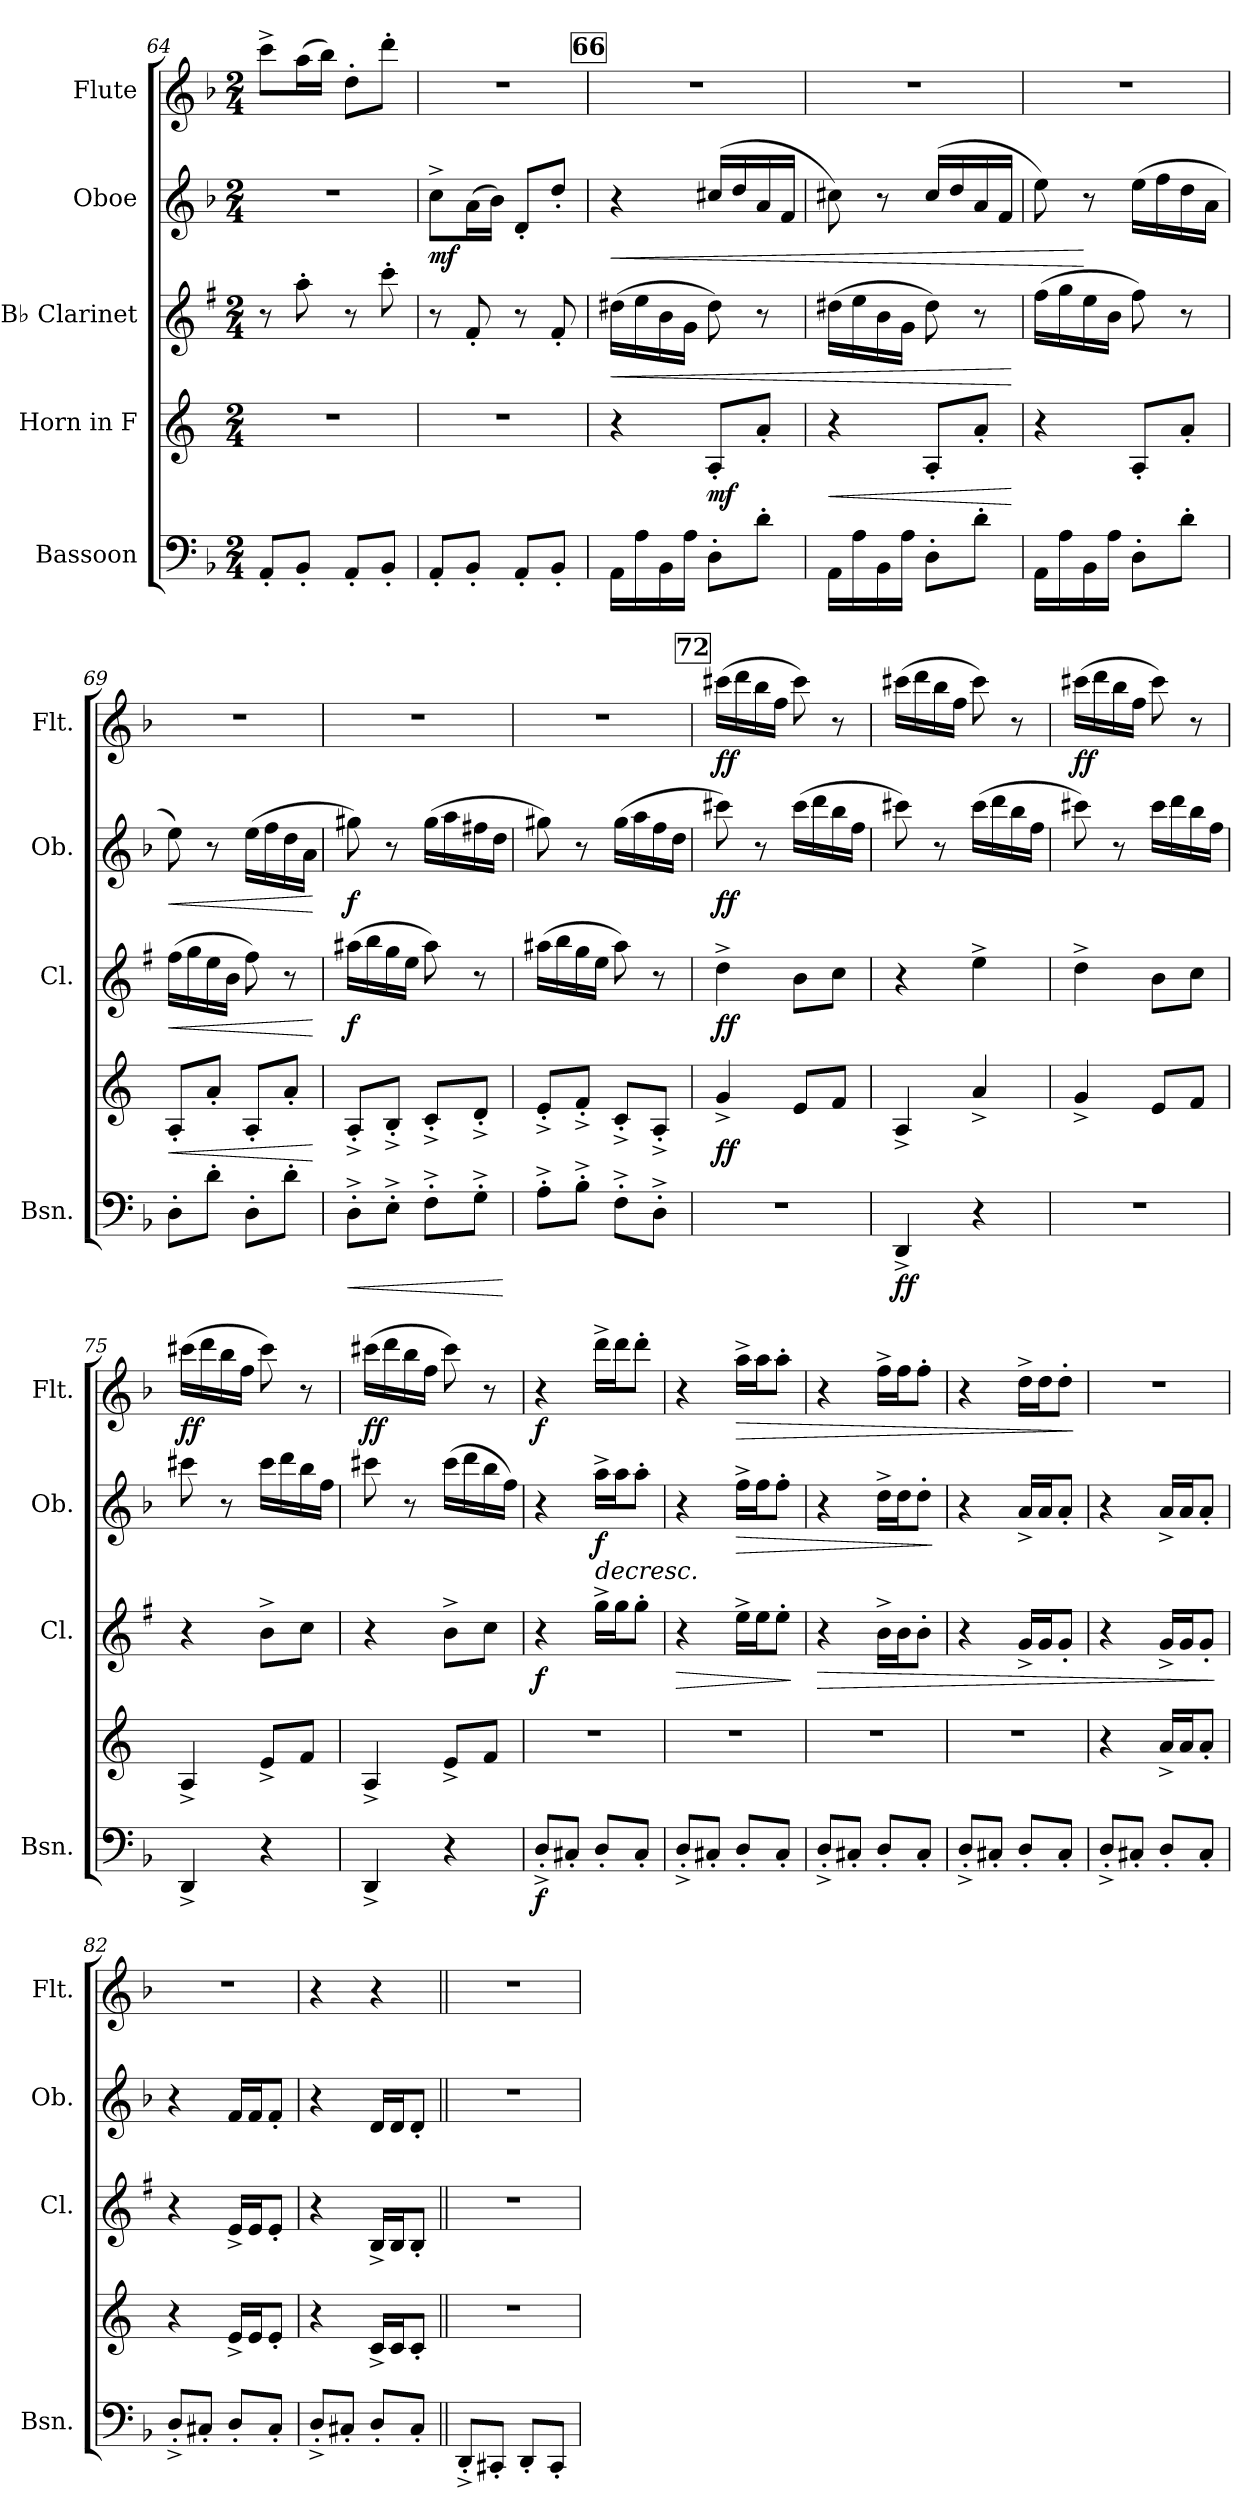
**kern	**dynam	**kern	**dynam	**kern	**dynam	**kern	**dynam	**kern	**dynam
*part5	*part5	*part4	*part4	*part3	*part3	*part2	*part2	*part1	*part1
*staff5	*staff5	*staff4	*staff4	*staff3	*staff3	*staff2	*staff2	*staff1	*staff1
*I"Bassoon	*	*I"Horn in F	*	*I"B♭ Clarinet	*	*I"Oboe	*	*I"Flute	*
*I'Bsn.	*	*	*	*I'Cl.	*	*I'Ob.	*	*I'Flt.	*
*clefF4	*	*clefG2	*	*clefG2	*	*clefG2	*	*clefG2	*
*	*	*ITrd4c7	*	*ITrd1c2	*	*	*	*	*
*k[b-]	*	*k[b-]	*	*k[b-]	*	*k[b-]	*	*k[b-]	*
*M2/4	*	*M2/4	*	*M2/4	*	*M2/4	*	*M2/4	*
=64	=64	=64	=64	=64	=64	=64	=64	=64	=64
8AA'/L	.	2r	.	8r	.	2r	.	8ccc^\L	.
8BB-'/J	.	.	.	8gg'\	.	.	.	(16aa\L	.
.	.	.	.	.	.	.	.	16bb-\JJ)	.
8AA'/L	.	.	.	8r	.	.	.	8dd'\L	.
8BB-'/J	.	.	.	8bb-'\	.	.	.	8ddd'\J	.
=65	=65	=65	=65	=65	=65	=65	=65	=65	=65
!	!	!	!	!	!	!	!LO:DY:b	!	!
8AA'/L	.	2r	.	8r	.	8cc^\L	mf	2r	.
8BB-'/J	.	.	.	8e'/	.	(16a\L	.	.	.
.	.	.	.	.	.	16b-\JJ)	.	.	.
8AA'/L	.	.	.	8r	.	8d'/L	.	.	.
8BB-'/J	.	.	.	8e'/	.	8dd'/J	.	.	.
!!LO:REH:place=s1:a:B:fs=14:t=66
=66	=66	=66	=66	=66	=66	=66	=66	=66	=66
!	!	!	!	!	!LO:HP:b	!	!LO:HP:b	!	!
16AA\LL	.	4r	.	(16cc#X\LL	<	4r	<	2r	.
16A\	.	.	.	16dd\	.	.	.	.	.
16BB-\	.	.	.	16a\	.	.	.	.	.
16A\JJ	.	.	.	16f\JJ	.	.	.	.	.
!	!	!	!LO:DY:b	!	!	!	!	!	!
8D'\L	.	8D'/L	mf	8cc#\)	.	(16cc#X/LL	.	.	.
.	.	.	.	.	.	16dd/	.	.	.
8d'\J	.	8d'/J	.	8r	.	16a/	.	.	.
.	.	.	.	.	.	16f/JJ	.	.	.
!!LO:LB:g=z
=67	=67	=67	=67	=67	=67	=67	=67	=67	=67
!	!	!	!LO:HP:b	!	!	!	!	!	!
16AA\LL	.	4r	<	(16cc#X\LL	.	8cc#X\)	.	2r	.
16A\	.	.	.	16dd\	.	.	.	.	.
16BB-\	.	.	.	16a\	.	8r	.	.	.
16A\JJ	.	.	.	16f\JJ	.	.	.	.	.
8D'\L	.	8D'/L	.	8cc#\)	.	(16cc#/LL	.	.	.
.	.	.	.	.	.	16dd/	.	.	.
8d'\J	.	8d'/J	.	8r	.	16a/	.	.	.
.	.	.	.	.	.	16f/JJ	.	.	.
.	.	.	[	.	[	.	.	.	.
=68	=68	=68	=68	=68	=68	=68	=68	=68	=68
16AA\LL	.	4r	.	(16ee\LL	.	8ee\)	.	2r	.
16A\	.	.	.	16ff\	.	.	.	.	.
16BB-\	.	.	.	16dd\	.	8r	[	.	.
16A\JJ	.	.	.	16a\JJ	.	.	.	.	.
8D'\L	.	8D'/L	.	8ee\)	.	(16ee\LL	.	.	.
.	.	.	.	.	.	16ff\	.	.	.
8d'\J	.	8d'/J	.	8r	.	16dd\	.	.	.
.	.	.	.	.	.	16a\JJ	.	.	.
=69	=69	=69	=69	=69	=69	=69	=69	=69	=69
!	!	!	!LO:HP:b	!	!LO:HP:b	!	!LO:HP:b	!	!
8D'\L	.	8D'/L	<	(16ee\LL	<	8ee\)	<	2r	.
.	.	.	.	16ff\	.	.	.	.	.
8d'\J	.	8d'/J	.	16dd\	.	8r	.	.	.
.	.	.	.	16a\JJ	.	.	.	.	.
8D'\L	.	8D'/L	.	8ee\)	.	(16ee\LL	.	.	.
.	.	.	.	.	.	16ff\	.	.	.
8d'\J	.	8d'/J	.	8r	.	16dd\	.	.	.
.	.	.	.	.	.	16a\JJ	.	.	.
.	.	.	[	.	[	.	[	.	.
=70	=70	=70	=70	=70	=70	=70	=70	=70	=70
!	!LO:HP:b	!	!	!	!LO:DY:b	!	!LO:DY:b	!	!
8D'^\L	<	8D'^/L	.	(16gg#X\LL	f	8gg#X\)	f	2r	.
.	.	.	.	16aa\	.	.	.	.	.
8E'^\J	.	8E'^/J	.	16ff\	.	8r	.	.	.
.	.	.	.	16dd\JJ	.	.	.	.	.
8F'^\L	.	8F'^/L	.	8gg#\)	.	(16gg#\LL	.	.	.
.	.	.	.	.	.	16aa\	.	.	.
8G'^\J	.	8G'^/J	.	8r	.	16ff#X\	.	.	.
.	.	.	.	.	.	16dd\JJ	.	.	.
.	[	.	.	.	.	.	.	.	.
!!LO:PB:g=z
=71	=71	=71	=71	=71	=71	=71	=71	=71	=71
8A'^\L	.	8A'^/L	.	(16gg#X\LL	.	8gg#X\)	.	2r	.
.	.	.	.	16aa\	.	.	.	.	.
8B-'^\J	.	8B-'^/J	.	16ff\	.	8r	.	.	.
.	.	.	.	16dd\JJ	.	.	.	.	.
8F'^\L	.	8F'^/L	.	8gg#\)	.	(16gg#\LL	.	.	.
.	.	.	.	.	.	16aa\	.	.	.
8D'^\J	.	8D'^/J	.	8r	.	16ff\	.	.	.
.	.	.	.	.	.	16dd\JJ	.	.	.
!!LO:REH:place=s1:a:B:fs=14:t=72
=72	=72	=72	=72	=72	=72	=72	=72	=72	=72
!	!	!	!LO:DY:b	!	!LO:DY:b	!	!LO:DY:b	!	!LO:DY:b
2r	.	4c^/	ff	4cc^\	ff	8ccc#X\)	ff	(16ccc#X\LL	ff
.	.	.	.	.	.	.	.	16ddd\	.
.	.	.	.	.	.	8r	.	16bb-\	.
.	.	.	.	.	.	.	.	16ff\JJ	.
.	.	8A/L	.	8a\L	.	(16ccc#\LL	.	8ccc#\)	.
.	.	.	.	.	.	16ddd\	.	.	.
.	.	8B-/J	.	8b-\J	.	16bb-\	.	8r	.
.	.	.	.	.	.	16ff\JJ	.	.	.
=73	=73	=73	=73	=73	=73	=73	=73	=73	=73
!	!LO:DY:b	!	!	!	!	!	!	!	!
4DD^/	ff	4D^/	.	4r	.	8ccc#X\)	.	(16ccc#X\LL	.
.	.	.	.	.	.	.	.	16ddd\	.
.	.	.	.	.	.	8r	.	16bb-\	.
.	.	.	.	.	.	.	.	16ff\JJ	.
4r	.	4d^/	.	4dd^\	.	(16ccc#\LL	.	8ccc#\)	.
.	.	.	.	.	.	16ddd\	.	.	.
.	.	.	.	.	.	16bb-\	.	8r	.
.	.	.	.	.	.	16ff\JJ	.	.	.
=74	=74	=74	=74	=74	=74	=74	=74	=74	=74
!	!	!	!	!	!	!	!	!	!LO:DY:b
2r	.	4c^/	.	4cc^\	.	8ccc#X\)	.	(16ccc#X\LL	ff
.	.	.	.	.	.	.	.	16ddd\	.
.	.	.	.	.	.	8r	.	16bb-\	.
.	.	.	.	.	.	.	.	16ff\JJ	.
.	.	8A/L	.	8a\L	.	16ccc#\LL	.	8ccc#\)	.
.	.	.	.	.	.	16ddd\	.	.	.
.	.	8B-/J	.	8b-\J	.	16bb-\	.	8r	.
.	.	.	.	.	.	16ff\JJ	.	.	.
!!LO:LB:g=z
=75	=75	=75	=75	=75	=75	=75	=75	=75	=75
!	!	!	!	!	!	!	!	!	!LO:DY:b
4DD^/	.	4D^/	.	4r	.	8ccc#X\	.	(16ccc#X\LL	ff
.	.	.	.	.	.	.	.	16ddd\	.
.	.	.	.	.	.	8r	.	16bb-\	.
.	.	.	.	.	.	.	.	16ff\JJ	.
4r	.	8A^/L	.	8a^\L	.	16ccc#\LL	.	8ccc#\)	.
.	.	.	.	.	.	16ddd\	.	.	.
.	.	8B-/J	.	8b-\J	.	16bb-\	.	8r	.
.	.	.	.	.	.	16ff\JJ	.	.	.
=76	=76	=76	=76	=76	=76	=76	=76	=76	=76
!	!	!	!	!	!	!	!	!	!LO:DY:b
4DD^/	.	4D^/	.	4r	.	8ccc#X\	.	(16ccc#X\LL	ff
.	.	.	.	.	.	.	.	16ddd\	.
.	.	.	.	.	.	8r	.	16bb-\	.
.	.	.	.	.	.	.	.	16ff\JJ	.
4r	.	8A^/L	.	8a^\L	.	(16ccc#\LL	.	8ccc#\)	.
.	.	.	.	.	.	16ddd\	.	.	.
.	.	8B-/J	.	8b-\J	.	16bb-\	.	8r	.
.	.	.	.	.	.	16ff\JJ)	.	.	.
=77	=77	=77	=77	=77	=77	=77	=77	=77	=77
!	!LO:DY:b	!	!	!	!LO:DY:b	!	!	!	!LO:DY:b
8D'^/L	f	2r	.	4r	f	4r	.	4r	f
8C#X'/J	.	.	.	.	.	.	.	.	.
!	!	!	!	!	!	!	!LO:HP:b	!	!
!	!	!	!	!	!	!	!LO:DY:n=1:b	!	!
8D'/L	.	.	.	16ff^\LL	.	16aa^\LL	> f	16ddd^\LL	.
.	.	.	.	16ff\J	.	16aa\J	.	16ddd\J	.
8C#'/J	.	.	.	8ff'\J	.	8aa'\J	.	8ddd'\J	.
=78	=78	=78	=78	=78	=78	=78	=78	=78	=78
!	!	!	!	!	!LO:HP:b	!	!	!	!
8D'^/L	.	2r	.	4r	>	4r	.	4r	.
8C#X'/J	.	.	.	.	.	.	.	.	.
!	!	!	!	!	!	!	!LO:HP:b	!	!LO:HP:b
8D'/L	.	.	.	16dd^\LL	.	16ff^\LL	>	16aa^\LL	>
.	.	.	.	16dd\J	.	16ff\J	.	16aa\J	.
8C#'/J	.	.	.	8dd'\J	.	8ff'\J	.	8aa'\J	.
.	.	.	.	.	]	.	.	.	.
=79	=79	=79	=79	=79	=79	=79	=79	=79	=79
!	!	!	!	!	!LO:HP:b	!	!	!	!
8D'^/L	.	2r	.	4r	>	4r	.	4r	.
8C#X'/J	.	.	.	.	.	.	.	.	.
8D'/L	.	.	.	16a^\LL	.	16dd^\LL	.	16ff^\LL	.
.	.	.	.	16a\J	.	16dd\J	.	16ff\J	.
8C#'/J	.	.	.	8a'\J	.	8dd'\J	.	8ff'\J	.
.	.	.	.	.	.	.	]	.	.
!!LO:PB:g=z
=80	=80	=80	=80	=80	=80	=80	=80	=80	=80
8D'^/L	.	2r	.	4r	.	4r	.	4r	.
8C#X'/J	.	.	.	.	.	.	.	.	.
8D'/L	.	.	.	16f^/LL	.	16a^/LL	.	16dd^\LL	.
.	.	.	.	16f/J	.	16a/J	.	16dd\J	.
8C#'/J	.	.	.	8f'/J	.	8a'/J	.	8dd'\J	.
.	.	.	.	.	.	.	]	.	]
=81	=81	=81	=81	=81	=81	=81	=81	=81	=81
8D'^/L	.	4r	.	4r	.	4r	.	2r	.
8C#X'/J	.	.	.	.	.	.	.	.	.
8D'/L	.	16d^/LL	.	16f^/LL	.	16a^/LL	.	.	.
.	.	16d/J	.	16f/J	.	16a/J	.	.	.
8C#'/J	.	8d'/J	.	8f'/J	.	8a'/J	.	.	.
.	.	.	.	.	]	.	.	.	.
=82	=82	=82	=82	=82	=82	=82	=82	=82	=82
8D'^/L	.	4r	.	4r	.	4r	.	2r	.
8C#X'/J	.	.	.	.	.	.	.	.	.
8D'/L	.	16A^/LL	.	16d^/LL	.	16f/LL	.	.	.
.	.	16A/J	.	16d/J	.	16f/J	.	.	.
8C#'/J	.	8A'/J	.	8d'/J	.	8f'/J	.	.	.
=83	=83	=83	=83	=83	=83	=83	=83	=83	=83
8D'^/L	.	4r	.	4r	.	4r	.	4r	.
8C#X'/J	.	.	.	.	.	.	.	.	.
8D'/L	.	16F^/LL	.	16A^/LL	.	16d/LL	.	4r	.
.	.	16F/J	.	16A/J	.	16d/J	.	.	.
8C#'/J	.	8F'/J	.	8A'/J	.	8d'/J	.	.	.
=84||	=84||	=84||	=84||	=84||	=84||	=84||	=84||	=84||	=84||
8DD'^/L	.	2r	.	2r	.	2r	.	2r	.
8CC#X'/J	.	.	.	.	.	.	.	.	.
8DD'/L	.	.	.	.	.	.	.	.	.
8CC#'/J	.	.	.	.	.	.	.	.	.
=	=	=	=	=	=	=	=	=	=
*-	*-	*-	*-	*-	*-	*-	*-	*-	*-
